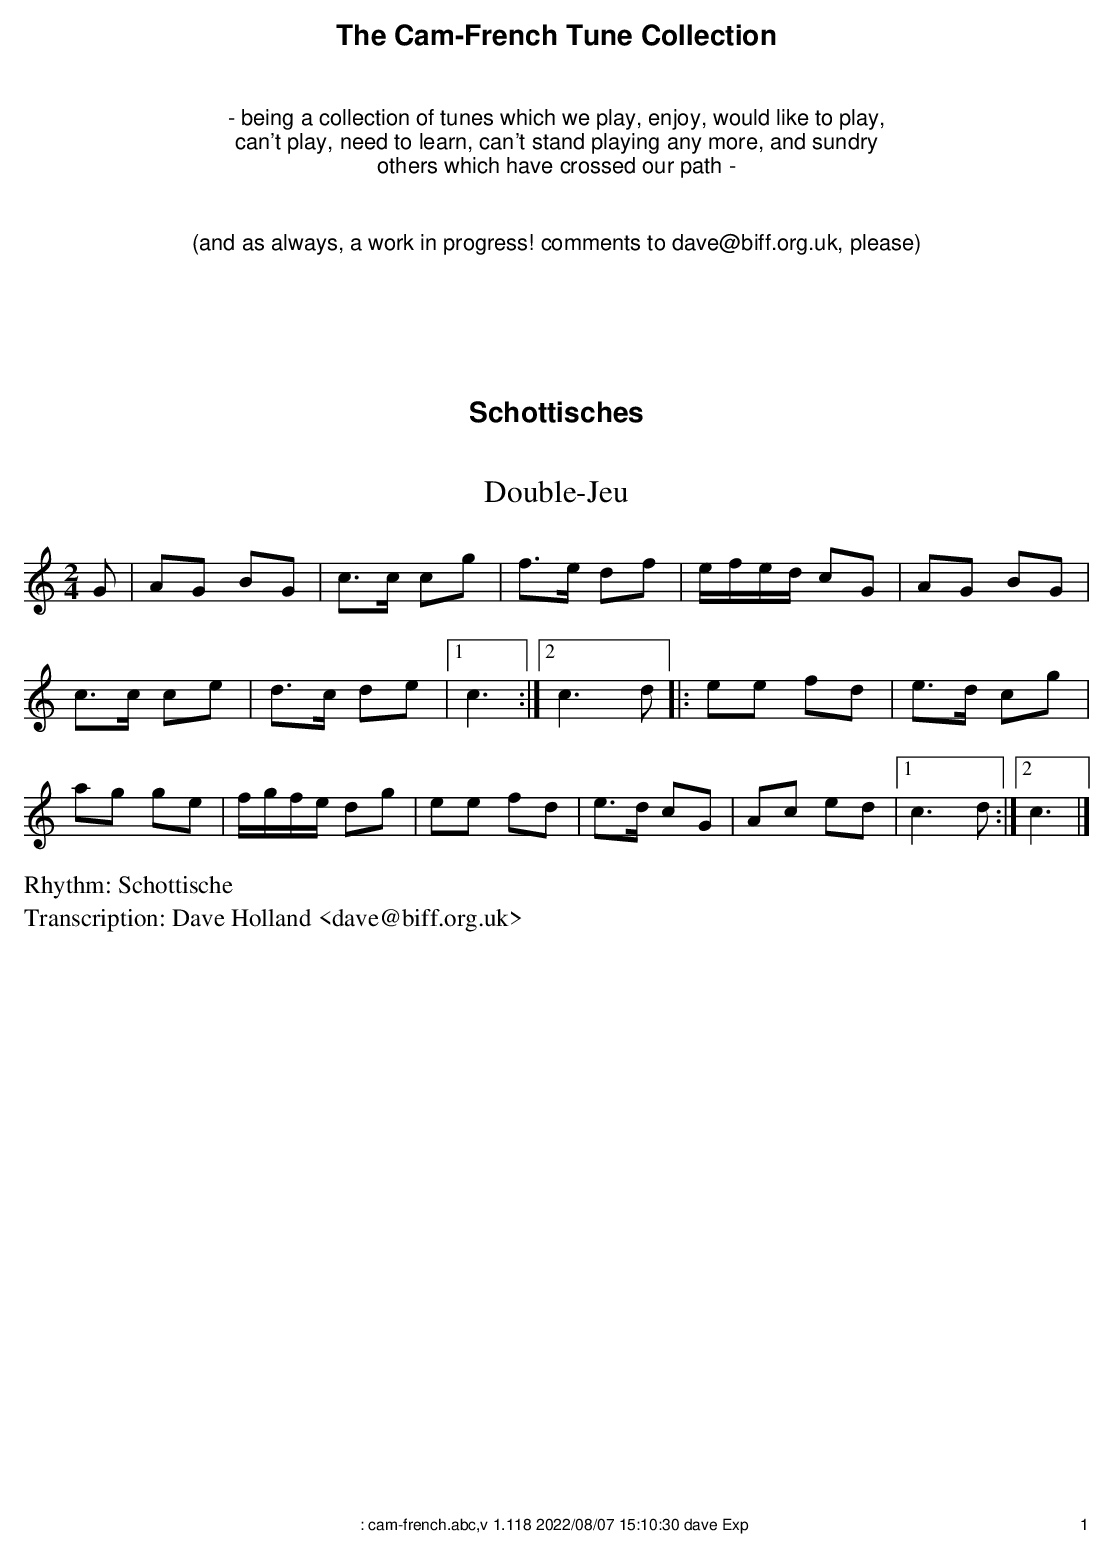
X:1
T:Double-Jeu
M:2/4
L:1/8
K:C
G|AG BG|c>c cg|f>e df|e/f/e/d/ cG|AG BG|
c>c ce|d>c de|1c3:|2c3 d|:ee fd|e>d cg|
ag ge|f/g/f/e/ dg|ee fd|e>d cG|Ac ed|1c3 d:|2c3|]
